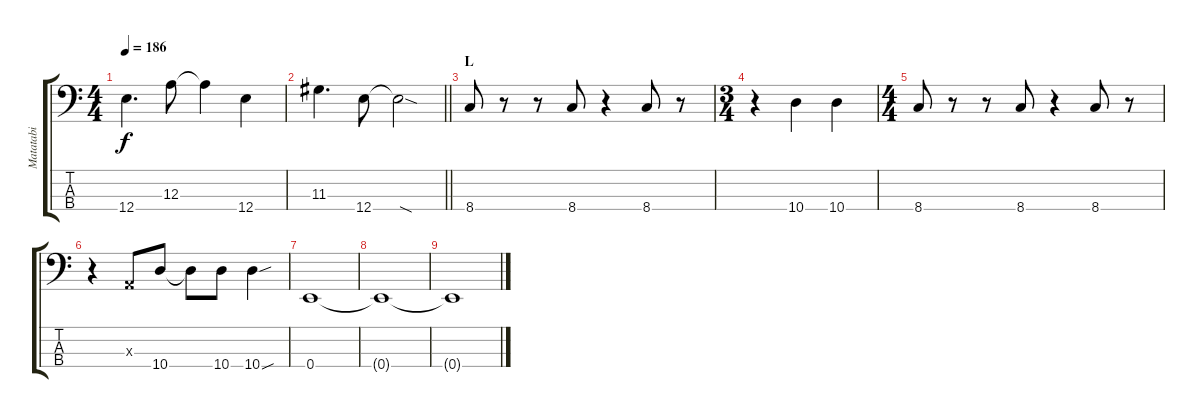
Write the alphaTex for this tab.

\track ("Matatabi" "Matatabi") {instrument electricbasspick}
\staff {score tabs}
\tuning (G2 D2 A1 E1) {hide}
\ts (4 4)
\tempo 186
\clef f4
\ks c
12.4.4{d dy f} 12.3.8 12.3{t}.4 12.4.4 |
\barLineRight lightlight
11.3.4{d} 12.4.8 12.4{sod t}.2 |
\section ("" "L")
8.4.8 r.8 r.8 8.4.8 r.4 8.4.8 r.8 |
\ts (3 4)
r.4 10.4.4 10.4.4 |
\ts (4 4)
8.4.8 r.8 r.8 8.4.8 r.4 8.4.8 r.8 |
r.4 0.3{x}.8 10.4.8 10.4{t}.8 10.4.8 10.4{sou}.4 |
0.4.1 |
0.4{t}.1 |
0.4{t}.1
